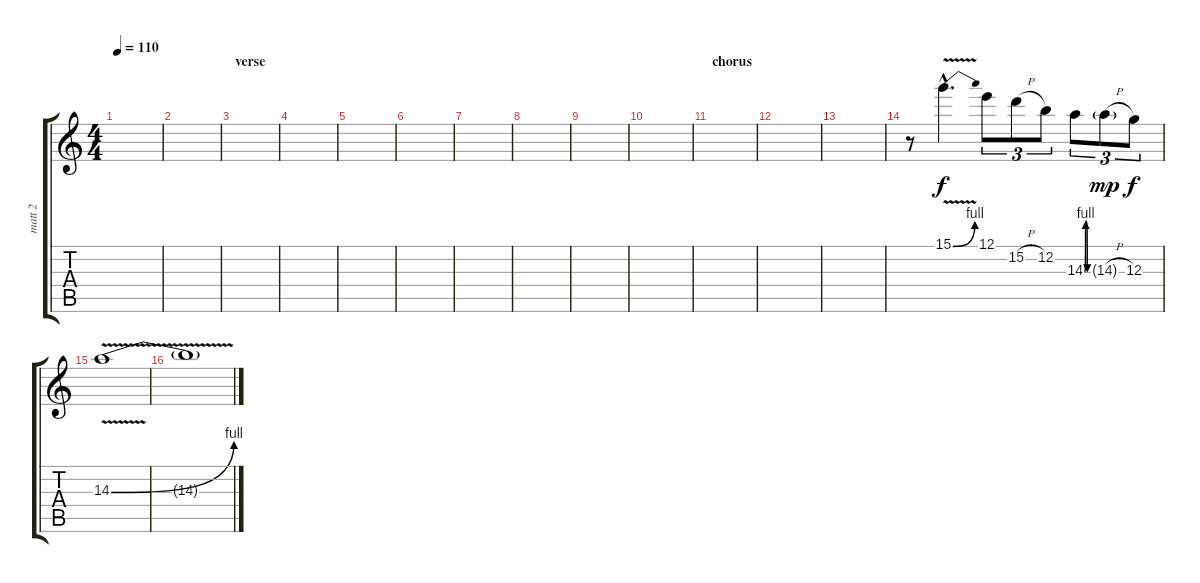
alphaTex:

\track ("matt 2" "matt 2") {instrument distortionguitar}
\staff {score tabs}
\tuning (E4 B3 G3 D3 A2 E2) {hide}
\ts (4 4)
\tempo 110
\clef g2
\ks c
|
|
\section ("" "verse")
|
|
|
|
|
|
|
|
\section ("" "chorus")
|
|
|
r.8 15.1{be (bend 0 0 60 4) v hac}.4{d} 12.1.8{tu (3 2)} 15.2{h}.8{tu (3 2)} 12.2.8{tu (3 2)} 14.3{be (custom 0 0 15 4 30 4 45 0 60 0)}.8{tu (3 2)} 14.3{h g}.8{tu (3 2) dy mp} 12.3.8{tu (3 2) dy f} |
14.3{be (bend 0 0 60 4) v}.1 |
14.3{t}.1
